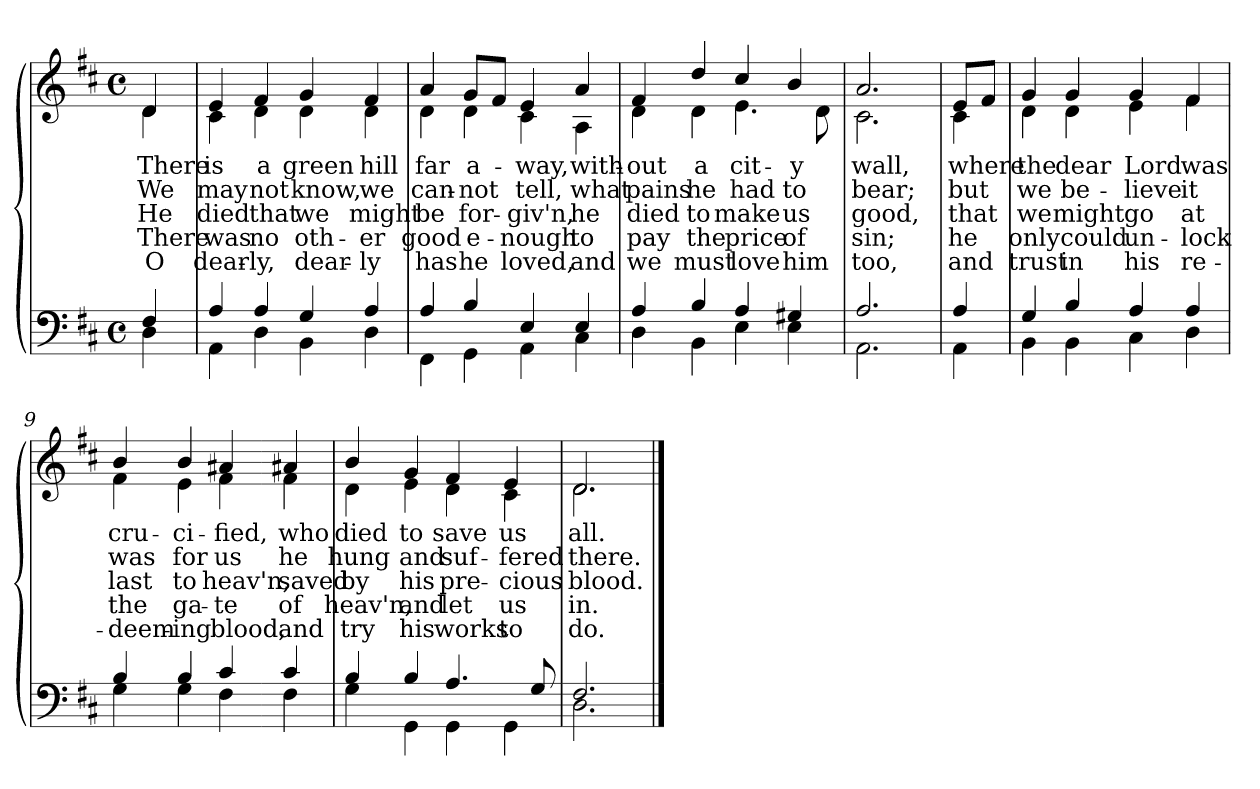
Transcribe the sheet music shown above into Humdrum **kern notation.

**kern	**kern	**text	**text	**text	**text	**text
*part2	*part1	*part1	*part1	*part1	*part1	*part1
*staff2	*staff1	*staff1	*staff1	*staff1	*staff1	*staff1
*clefF4	*clefG2	*	*	*	*	*
*k[f#c#]	*k[f#c#]	*	*	*	*	*
*M4/4	*M4/4	*	*	*	*	*
*met(c)	*met(c)	*	*	*	*	*
=1	=1	=1	=1	=1	=1	=1
*^	*	*	*	*	*	*
!	!	!LO:TX:b:i:t=Verse	!	!	!	!	!
!	!	!	!LO:LY:b	!LO:LY:b	!LO:LY:b	!LO:LY:b	!LO:LY:b
*	*	*^	*	*	*	*	*
4F#/	4D\	4d/	4d\	There	We	He	There	O
=2	=2	=2	=2	=2	=2	=2	=2	=2
!	!	!	!	!LO:LY:b	!LO:LY:b	!LO:LY:b	!LO:LY:b	!LO:LY:b
4A/	4AA\	4e/	4c#\	is	may	died	was	dear-
!	!	!	!	!LO:LY:b	!LO:LY:b	!LO:LY:b	!LO:LY:b	!LO:LY:b
4A/	4D\	4f#/	4d\	a	not	that	no	-ly,
!	!	!	!	!LO:LY:b	!LO:LY:b	!LO:LY:b	!LO:LY:b	!LO:LY:b
4G/	4BB\	4g/	4d\	green	know,	we	oth-	dear-
!	!	!	!	!LO:LY:b	!LO:LY:b	!LO:LY:b	!LO:LY:b	!LO:LY:b
4A/	4D\	4f#/	4d\	hill	we	might	-er	-ly
=3	=3	=3	=3	=3	=3	=3	=3	=3
!	!	!	!	!LO:LY:b	!LO:LY:b	!LO:LY:b	!LO:LY:b	!LO:LY:b
4A/	4FF#\	4a/	4d\	far	can-	be	good	has
!	!	!	!	!LO:LY:b	!LO:LY:b	!LO:LY:b	!LO:LY:b	!LO:LY:b
4B/	4GG\	8g/L	4d\	a-	-not	for-	e-	he
.	.	8f#/J	.	.	.	.	.	.
!	!	!	!	!LO:LY:b	!LO:LY:b	!LO:LY:b	!LO:LY:b	!LO:LY:b
4E/	4AA\	4e/	4c#\	-way,	tell,	-giv'n,	-nough	loved,
!!LO:LB:g=z	!!
=4-	=4-	=4-	=4-	=4-	=4-	=4-	=4-	=4-
!	!	!	!	!LO:LY:b	!LO:LY:b	!LO:LY:b	!LO:LY:b	!LO:LY:b
4E/	4C#\	4a/	4A\	with-	what	he	to	and
=5	=5	=5	=5	=5	=5	=5	=5	=5
!	!	!	!	!LO:LY:b	!LO:LY:b	!LO:LY:b	!LO:LY:b	!LO:LY:b
4A/	4D\	4f#/	4d\	-out	pains	died	pay	we
!	!	!	!	!LO:LY:b	!LO:LY:b	!LO:LY:b	!LO:LY:b	!LO:LY:b
4B/	4BB\	4dd/	4d\	a	he	to	the	must
!	!	!	!	!LO:LY:b	!LO:LY:b	!LO:LY:b	!LO:LY:b	!LO:LY:b
4A/	4E\	4cc#/	4.e\	cit-	had	make	price	love
!	!	!	!	!LO:LY:b	!LO:LY:b	!LO:LY:b	!LO:LY:b	!LO:LY:b
4G#X/	4E\	4b/	.	-y	to	us	of	him
.	.	.	8d\	.	.	.	.	.
=6	=6	=6	=6	=6	=6	=6	=6	=6
!	!	!	!	!LO:LY:b	!LO:LY:b	!LO:LY:b	!LO:LY:b	!LO:LY:b
2.A/	2.AA\	2.a/	2.c#\	wall,	bear;	good,	sin;	too,
!!LO:LB:g=z	!!
=7	=7	=7	=7	=7	=7	=7	=7	=7
!	!	!	!	!LO:LY:b	!LO:LY:b	!LO:LY:b	!LO:LY:b	!LO:LY:b
4A/	4AA\	8e/L	4c#\	where	but	that	he	and
.	.	8f#/J	.	.	.	.	.	.
=8	=8	=8	=8	=8	=8	=8	=8	=8
!	!	!	!	!LO:LY:b	!LO:LY:b	!LO:LY:b	!LO:LY:b	!LO:LY:b
4G/	4BB\	4g/	4d\	the	we	we	only	trust
!	!	!	!	!LO:LY:b	!LO:LY:b	!LO:LY:b	!LO:LY:b	!LO:LY:b
4B/	4BB\	4g/	4d\	dear	be-	might	could	in
!	!	!	!	!LO:LY:b	!LO:LY:b	!LO:LY:b	!LO:LY:b	!LO:LY:b
4A/	4C#\	4g/	4e\	Lord	-lieve	go	un-	his
!	!	!	!	!LO:LY:b	!LO:LY:b	!LO:LY:b	!LO:LY:b	!LO:LY:b
4A/	4D\	4f#/	4f#\	was	it	at	-lock	re-
=9	=9	=9	=9	=9	=9	=9	=9	=9
!	!	!	!	!LO:LY:b	!LO:LY:b	!LO:LY:b	!LO:LY:b	!LO:LY:b
4B/	4G\	4b/	4f#\	cru-	was	last	the	-deem-
!	!	!	!	!LO:LY:b	!LO:LY:b	!LO:LY:b	!LO:LY:b	!LO:LY:b
4B/	4G\	4b/	4e\	-ci-	for	to	ga-	-ing
!	!	!	!	!LO:LY:b	!LO:LY:b	!LO:LY:b	!LO:LY:b	!LO:LY:b
4c#/	4F#\	4a#X/	4f#\	-fied,	us	heav'n,	-te	blood,
!!LO:LB:g=z	!!
=10-	=10-	=10-	=10-	=10-	=10-	=10-	=10-	=10-
!	!	!	!	!LO:LY:b	!LO:LY:b	!LO:LY:b	!LO:LY:b	!LO:LY:b
4c#/	4F#\	4a#X/	4f#\	who	he	saved	of	and
=11	=11	=11	=11	=11	=11	=11	=11	=11
!	!	!	!	!LO:LY:b	!LO:LY:b	!LO:LY:b	!LO:LY:b	!LO:LY:b
4B/	4G\	4b/	4d\	died	hung	by	heav'n,	try
!	!	!	!	!LO:LY:b	!LO:LY:b	!LO:LY:b	!LO:LY:b	!LO:LY:b
4B/	4GG\	4g/	4e\	to	and	his	and	his
!	!	!	!	!LO:LY:b	!LO:LY:b	!LO:LY:b	!LO:LY:b	!LO:LY:b
4.A/	4GG\	4f#/	4d\	save	suf-	pre-	let	works
!	!	!	!	!LO:LY:b	!LO:LY:b	!LO:LY:b	!LO:LY:b	!LO:LY:b
.	4GG\	4e/	4c#\	us	-fered	-cious	us	to
8G/	.	.	.	.	.	.	.	.
=12	=12	=12	=12	=12	=12	=12	=12	=12
!	!	!	!	!LO:LY:b	!LO:LY:b	!LO:LY:b	!LO:LY:b	!LO:LY:b
2.F#/	2.D\	2.d/	2.d\	all.	there.	blood.	in.	do.
*v	*v	*	*	*	*	*	*	*
*	*v	*v	*	*	*	*	*
==	==	==	==	==	==	==
*-	*-	*-	*-	*-	*-	*-
